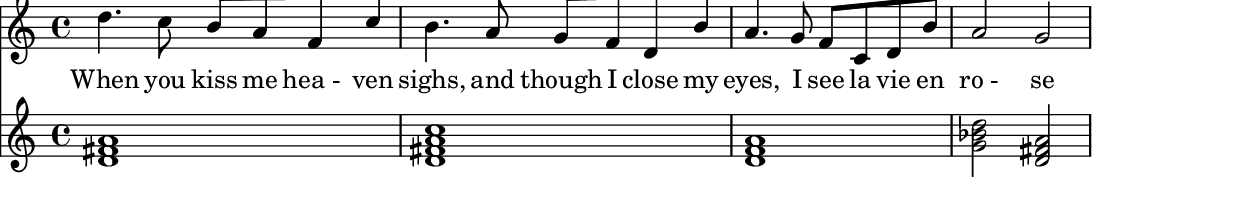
%% Generated by lilypond-book
%% Options: [indent=0\mm,line-width=278\pt]
\include "lilypond-book-preamble.ly"


% ****************************************************************
% Start cut-&-pastable-section
% ****************************************************************



\paper {
  indent = 0\mm
  line-width = 278\pt
  % offset the left padding, also add 1mm as lilypond creates cropped
  % images with a little space on the right
  line-width = #(- line-width (* mm  3.000000) (* mm 1))
}

\layout {
  
}





% ****************************************************************
% ly snippet:
% ****************************************************************
\sourcefileline 84
\layout {
		
	  	indent = 0\mm
  		line-width = 200\mm
  		ragged-last = ##t
		\override ChordName #'font-size = #2
     	\override ChordName #'font-series = #'bold 
		\override ChordName #'color = #(rgb-color 0 0 0.78) 
		\override ChordName #'font-family = #'roman
	}
	\score {
		<<
		\chords { d1 d1:7 d1:m g2:m d2}
		\relative c'' {
%			\set Score.barNumberVisibility = #all-bar-numbers-visible			
			\override Score.BarNumber.break-visibility = ##(#f #f #t)		
			\set Score.currentBarNumber = #4
			\bar ""
			%
			\clef treble
			\override Staff.TimeSignature #'style = #'()
			\time 4/4
			<<
    		{ d4. c8 b8 [ a8 f8 c'8 ] b4. a8 g8 [ f8 d8 b'8 ] a4. g8 f8 [ c8 d8 b'8 ] a2  g2 }
    		\new Staff { 
				\clef "treble" 
				\override Staff.TimeSignature #'style = #'()
				\chordmode { d1 d1:7 d1:m g2:m d2}
			}			
			>>
		}
		\addlyrics { When you kiss me "hea - " ven "sighs," and though I close my "eyes," I see la vie en "ro -" se }
		>>
	}



% ****************************************************************
% end ly snippet
% ****************************************************************
